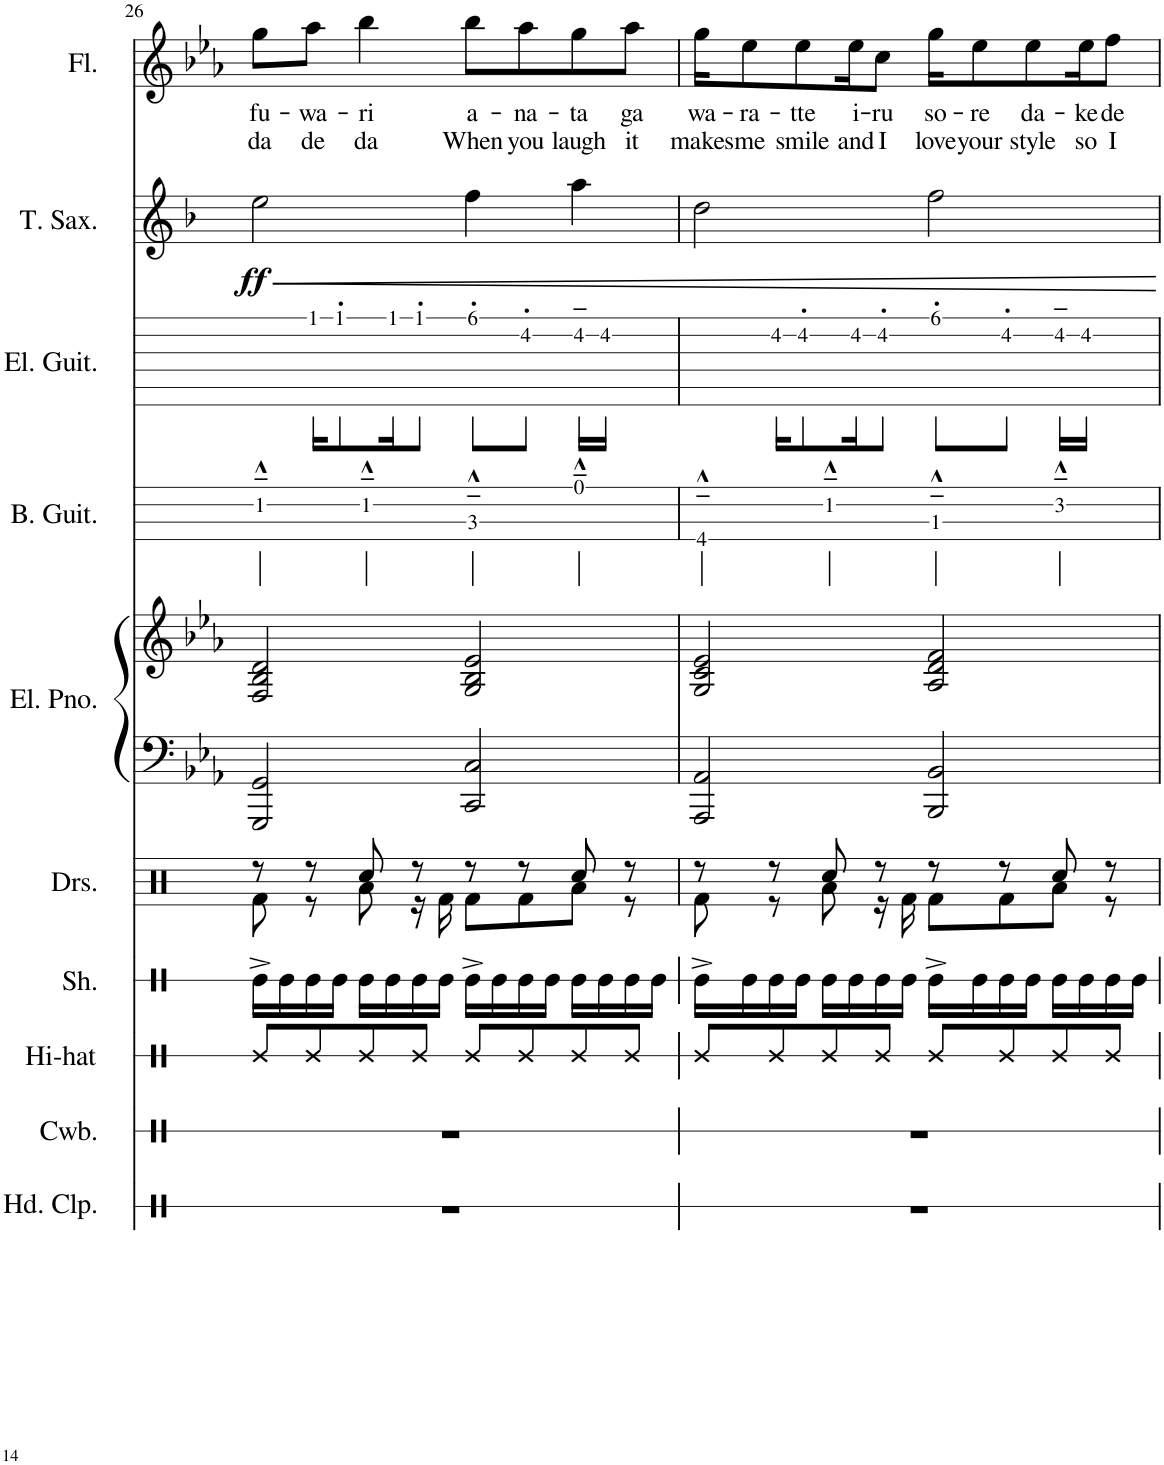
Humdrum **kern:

**kern	**kern	**kern	**kern	**kern	**kern	**kern	**kern	**kern	**kern	**dynam	**kern	**text	**text
*part10	*part9	*part8	*part7	*part6	*part5	*part5	*part4	*part3	*part2	*part2	*part1	*part1	*part1
*staff11	*staff10	*staff9	*staff8	*staff7	*staff6	*staff5	*staff4	*staff3	*staff2	*staff2	*staff1	*staff1	*staff1
*I"Hand Clap	*I"Cowbell	*I"Hi-hat	*I"Shaker	*I"Drumset	*I"Electric Piano	*	*I"Bass Guitar	*I"Electric Guitar (Muted)	*I"Tenor Saxophone	*	*I"Flute	*	*
*I'Hd. Clp.	*I'Cwb.	*I'Hi-hat	*I'Sh.	*I'Drs.	*I'El. Pno.	*	*I'B. Guit.	*I'El. Guit.	*I'T. Sax.	*	*I'Fl.	*	*
!!LO:PB:g=z
*clefX	*clefX	*clefX	*clefX	*clefX	*clefF4	*clefG2	*	*	*clefG2	*	*clefG2	*	*
*	*	*	*	*	*	*	*	*	*Trd8c14	*	*	*	*
*k[]	*k[]	*k[]	*k[]	*k[]	*k[b-e-a-]	*k[b-e-a-]	*k[b-e-a-]	*k[b-e-a-]	*k[b-]	*	*k[b-e-a-]	*	*
*M4/4	*M4/4	*M4/4	*M4/4	*M4/4	*M4/4	*M4/4	*M4/4	*M4/4	*M4/4	*	*M4/4	*	*
*met(c)	*met(c)	*met(c)	*met(c)	*met(c)	*met(c)	*met(c)	*met(c)	*met(c)	*met(c)	*	*met(c)	*	*
=26	=26	=26	=26	=26	=26	=26	=26	=26	=26	=26	=26	=26	=26
*	*	*	*	*^	*	*	*	*	*	*	*	*	*
!	!	!	!	!	!	!	!	!	!	!	!LO:DY:b	!	!LO:LY:b	!LO:LY:b
1r	1r	8Re/L	16Re^\LL	8r	8Rf\	2GGG/ 2GG/	2F/ 2B-/ 2d/	4EE-~^^\	8r	2ee\	ff	8gg\L	fu-	da
.	.	.	16Re\	.	.	.	.	.	.	.	.	.	.	.
!	!	!	!	!	!	!	!	!	!	!	!	!	!LO:LY:b	!LO:LY:b
.	.	8Re/	16Re\	8r	8r	.	.	.	16f\KL	.	.	8aa-\J	-wa-	de
.	.	.	16Re\JJ	.	.	.	.	.	8f'\	.	.	.	.	.
!	!	!	!	!	!	!	!	!	!	!	!	!	!LO:LY:b	!LO:LY:b
.	.	8Re/	16Re\LL	8Rcc/	8Ra\	.	.	4EE-~^^\	.	.	.	4bb-\	-ri	da
.	.	.	16Re\	.	.	.	.	.	16f\K	.	.	.	.	.
.	.	8Re/J	16Re\	8r	16r	.	.	.	8f'\J	.	.	.	.	.
.	.	.	16Re\JJ	.	16Rf\	.	.	.	.	.	.	.	.	.
!	!	!	!	!	!	!	!	!	!	!	!	!	!LO:LY:b	!LO:LY:b
.	.	8Re/L	16Re^\LL	8r	8Rf\L	2CC/ 2C/	2G/ 2B-/ 2e-/	4CC~^^\	8b-'\L	4ff\	.	8bb-\L	a-	When
.	.	.	16Re\	.	.	.	.	.	.	.	.	.	.	.
!	!	!	!	!	!	!	!	!	!	!	!	!	!LO:LY:b	!LO:LY:b
.	.	8Re/	16Re\	8r	8Rf\	.	.	.	8e-'\J	.	.	8aa-\	-na-	you
.	.	.	16Re\JJ	.	.	.	.	.	.	.	.	.	.	.
!	!	!	!	!	!	!	!	!	!	!	!	!	!LO:LY:b	!LO:LY:b
.	.	8Re/	16Re\LL	8Rcc/	8Ra\J	.	.	4GG~^^\	16e-~\LL	4aa\	.	8gg\	-ta	laugh
.	.	.	16Re\	.	.	.	.	.	16e-\JJ	.	.	.	.	.
!	!	!	!	!	!	!	!	!	!	!	!	!	!LO:LY:b	!LO:LY:b
.	.	8Re/J	16Re\	8r	8r	.	.	.	8r	.	.	8aa-\J	ga	it
.	.	.	16Re\JJ	.	.	.	.	.	.	.	.	.	.	.
=27	=27	=27	=27	=27	=27	=27	=27	=27	=27	=27	=27	=27	=27	=27
!	!	!	!	!	!	!	!	!	!	!	!	!	!LO:LY:b	!LO:LY:b
1r	1r	8Re/L	16Re^\LL	8r	8Rf\	2AAA-/ 2AA-/	2G/ 2c/ 2e-/	4AAA-~^^\	8r	2dd\	.	16gg\KL	wa-	makes
!	!	!	!	!	!	!	!	!	!	!	!	!	!LO:LY:b	!LO:LY:b
.	.	.	16Re\	.	.	.	.	.	.	.	.	8ee-\	-ra-	me
.	.	8Re/	16Re\	8r	8r	.	.	.	16e-\KL	.	.	.	.	.
!	!	!	!	!	!	!	!	!	!	!	!	!	!LO:LY:b	!LO:LY:b
.	.	.	16Re\JJ	.	.	.	.	.	8e-'\	.	.	8ee-\	-tte	smile
.	.	8Re/	16Re\LL	8Rcc/	8Ra\	.	.	4EE-~^^\	.	.	.	.	.	.
!	!	!	!	!	!	!	!	!	!	!	!	!	!LO:LY:b	!LO:LY:b
.	.	.	16Re\	.	.	.	.	.	16e-\K	.	.	16ee-\K	i-	and
!	!	!	!	!	!	!	!	!	!	!	!	!	!LO:LY:b	!LO:LY:b
.	.	8Re/J	16Re\	8r	16r	.	.	.	8e-'\J	.	.	8cc\J	-ru	I
.	.	.	16Re\JJ	.	16Rf\	.	.	.	.	.	.	.	.	.
!	!	!	!	!	!	!	!	!	!	!	!	!	!LO:LY:b	!LO:LY:b
.	.	8Re/L	16Re^\LL	8r	8Rf\L	2BBB-/ 2BB-/	2A-/ 2d/ 2f/	4BBB-~^^\	8b-'\L	2ff\	.	16gg\KL	so-	love
!	!	!	!	!	!	!	!	!	!	!	!	!	!LO:LY:b	!LO:LY:b
.	.	.	16Re\	.	.	.	.	.	.	.	.	8ee-\	-re	your
.	.	8Re/	16Re\	8r	8Rf\	.	.	.	8e-'\J	.	.	.	.	.
!	!	!	!	!	!	!	!	!	!	!	!	!	!LO:LY:b	!LO:LY:b
.	.	.	16Re\JJ	.	.	.	.	.	.	.	.	8ee-\	da-	style
.	.	8Re/	16Re\LL	8Rcc/	8Ra\J	.	.	4FF~^^\	16e-~\LL	.	.	.	.	.
!	!	!	!	!	!	!	!	!	!	!	!	!	!LO:LY:b	!LO:LY:b
.	.	.	16Re\	.	.	.	.	.	16e-\JJ	.	.	16ee-\K	-ke-	so
!	!	!	!	!	!	!	!	!	!	!	!	!	!LO:LY:b	!LO:LY:b
.	.	8Re/J	16Re\	8r	8r	.	.	.	8r	.	.	8ff\J	-de	I
.	.	.	16Re\JJ	.	.	.	.	.	.	.	.	.	.	.
*	*	*	*	*v	*v	*	*	*	*	*	*	*	*	*
=	=	=	=	=	=	=	=	=	=	=	=	=	=
*-	*-	*-	*-	*-	*-	*-	*-	*-	*-	*-	*-	*-	*-
